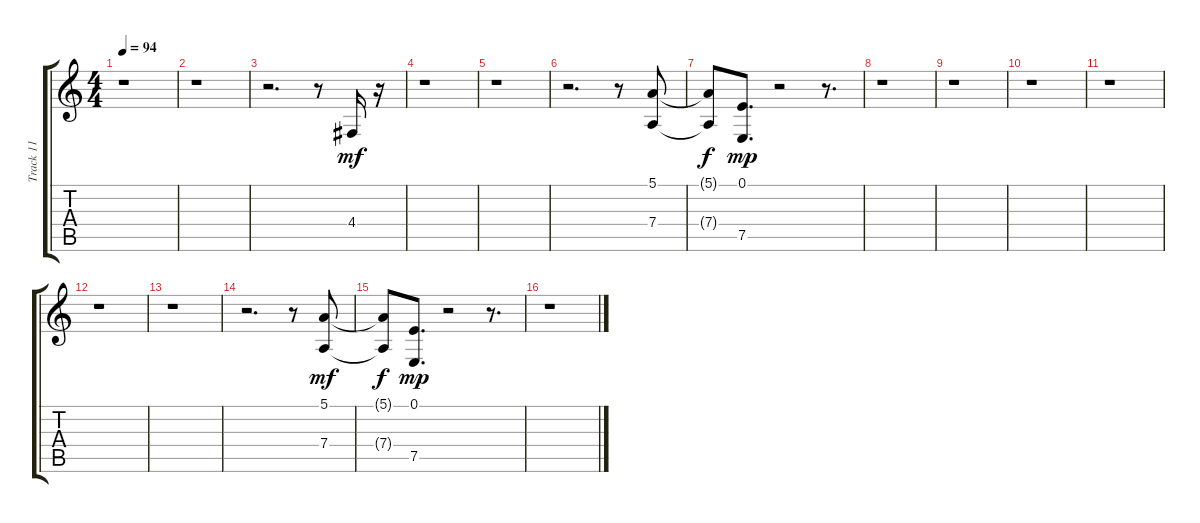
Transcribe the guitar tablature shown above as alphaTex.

\track ("Track 11" "Track 11") {instrument breathnoise}
\staff {score tabs}
\tuning (E4 B3 G3 D3 A2 E2) {hide}
\ts (4 4)
\tempo 94
\clef g2
\ks c
r.1{dy p} |
r.1 |
r.2{d} r.8 4.4.16{dy mf} r.16 |
r.1 |
r.1 |
r.2{d} r.8 (5.1 7.4).8 |
(5.1{t} 7.4{t}).8{dy f} (0.1 7.5).8{d dy mp} r.2 r.8{d} |
r.1 |
r.1 |
r.1 |
r.1 |
r.1 |
r.1 |
r.2{d} r.8 (5.1 7.4).8{dy mf} |
(5.1{t} 7.4{t}).8{dy f} (0.1 7.5).8{d dy mp} r.2 r.8{d} |
r.1
